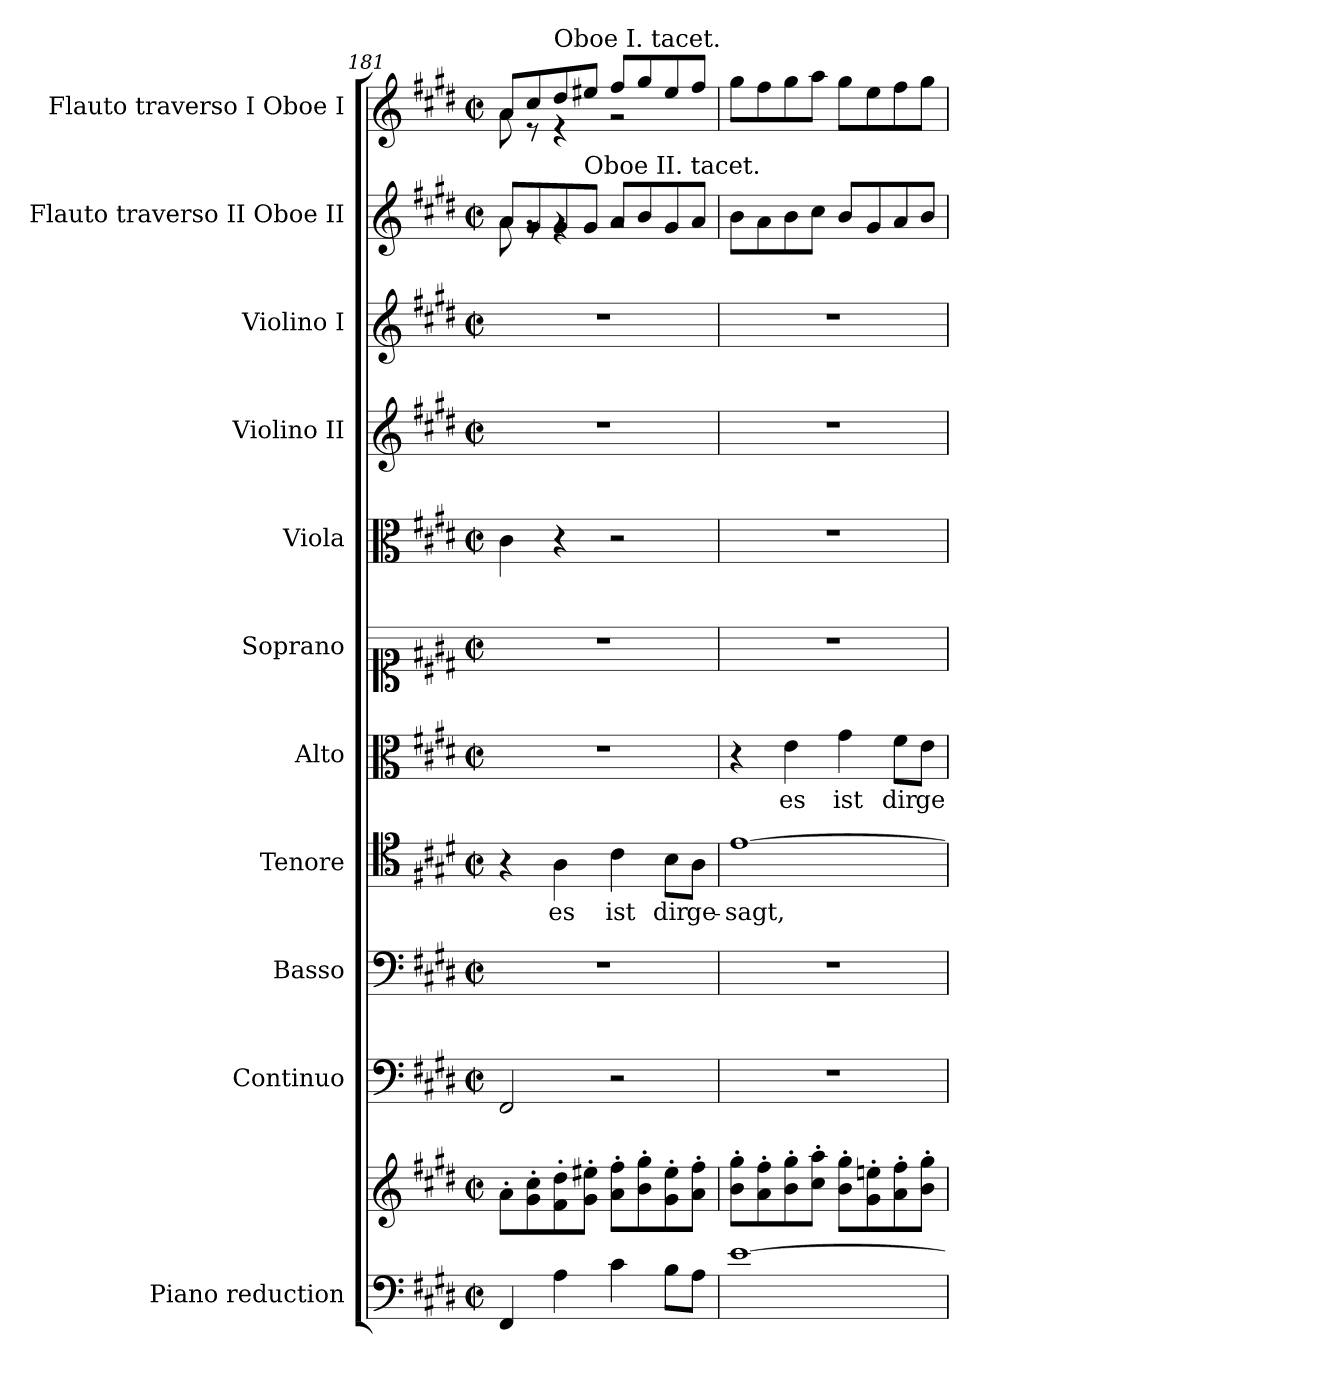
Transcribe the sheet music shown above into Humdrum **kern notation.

**kern	**kern	**kern	**kern	**kern	**text	**kern	**text	**kern	**kern	**kern	**kern	**kern	**kern
*part11	*part11	*part10	*part9	*part8	*part8	*part7	*part7	*part6	*part5	*part4	*part3	*part2	*part1
*staff12	*staff11	*staff10	*staff9	*staff8	*staff8	*staff7	*staff7	*staff6	*staff5	*staff4	*staff3	*staff2	*staff1
*I"Piano reduction	*	*I"Continuo	*I"Basso	*I"Tenore	*	*I"Alto	*	*I"Soprano	*I"Viola	*I"Violino II	*I"Violino I	*I"Flauto traverso II Oboe II	*I"Flauto traverso I Oboe I
*I'Pno	*	*	*	*	*	*	*	*	*	*	*	*I'Ob	*I'Ob
*clefF4	*clefG2	*clefF4	*clefF4	*clefC4	*	*clefC3	*	*clefC1	*clefC3	*clefG2	*clefG2	*clefG2	*clefG2
*k[f#c#g#d#]	*k[f#c#g#d#]	*k[f#c#g#d#]	*k[f#c#g#d#]	*k[f#c#g#d#]	*	*k[f#c#g#d#]	*	*k[f#c#g#d#]	*k[f#c#g#d#]	*k[f#c#g#d#]	*k[f#c#g#d#]	*k[f#c#g#d#]	*k[f#c#g#d#]
*M2/2	*M2/2	*M2/2	*M2/2	*M2/2	*	*M2/2	*	*M2/2	*M2/2	*M2/2	*M2/2	*M2/2	*M2/2
*met(c|)	*met(c|)	*met(c|)	*met(c|)	*met(c|)	*	*met(c|)	*	*met(c|)	*met(c|)	*met(c|)	*met(c|)	*met(c|)	*met(c|)
=181	=181	=181	=181	=181	=181	=181	=181	=181	=181	=181	=181	=181	=181
*	*	*	*	*	*	*	*	*	*	*	*	*^	*^
4FF#/	8a'\L	2FF#/	1r	4r	.	1r	.	1r	4c#\	1r	1r	8a/L	8a\	8a/L	8a\
.	8g#\' 8cc#\'	.	.	.	.	.	.	.	.	.	.	8g#/	8rg	8cc#/	8r
!	!	!	!	!	!	!	!	!	!	!	!	!	!	!LO:TX:a:t=Oboe I. tacet.	!
!	!	!	!	!	!LO:LY:b	!	!	!	!	!	!	!	!	!	!
4A\	8f#\' 8dd#\'	.	.	4A\	es	.	.	.	4r	.	.	8g#/	4rg	8dd#/	4r
!	!	!	!	!	!	!	!	!	!	!	!	!LO:TX:a:t=Oboe II. tacet.	!	!	!
.	8g#\' 8ee#X\'J	.	.	.	.	.	.	.	.	.	.	8g#/J	.	8ee#X/J	.
!	!	!	!	!	!LO:LY:b	!	!	!	!	!	!	!	!	!	!
4c#\	8a\' 8ff#\'L	2r	.	4c#\	ist	.	.	.	2r	.	.	8a/L	2rg	8ff#/L	2r
.	8b\' 8gg#\'	.	.	.	.	.	.	.	.	.	.	8b/	.	8gg#/	.
!	!	!	!	!	!LO:LY:b	!	!	!	!	!	!	!	!	!	!
8B\L	8g#\' 8ee#\'	.	.	8B\L	dir	.	.	.	.	.	.	8g#/	.	8ee#/	.
!	!	!	!	!	!LO:LY:b	!	!	!	!	!	!	!	!	!	!
8A\J	8a\' 8ff#\'J	.	.	8A\J	ge-	.	.	.	.	.	.	8a/J	.	8ff#/J	.
*	*	*	*	*	*	*	*	*	*	*	*	*v	*v	*	*
*	*	*	*	*	*	*	*	*	*	*	*	*	*v	*v
=182	=182	=182	=182	=182	=182	=182	=182	=182	=182	=182	=182	=182	=182
!	!	!	!	!	!LO:LY:b	!	!	!	!	!	!	!	!
[1e	8b\' 8gg#\'L	1r	1r	[1e	sagt,	4r	.	1r	1r	1r	1r	8b\L	8gg#\L
.	8a\' 8ff#\'	.	.	.	.	.	.	.	.	.	.	8a\	8ff#\
!	!	!	!	!	!	!	!LO:LY:b	!	!	!	!	!	!
.	8b\' 8gg#\'	.	.	.	.	4e\	es	.	.	.	.	8b\	8gg#\
.	8cc#\' 8aa\'J	.	.	.	.	.	.	.	.	.	.	8cc#\J	8aa\J
!	!	!	!	!	!	!	!LO:LY:b	!	!	!	!	!	!
.	8b\' 8gg#\'L	.	.	.	.	4g#\	ist	.	.	.	.	8b/L	8gg#\L
.	8g#\' 8een\'	.	.	.	.	.	.	.	.	.	.	8g#/	8ee\
!	!	!	!	!	!	!	!LO:LY:b	!	!	!	!	!	!
.	8a\' 8ff#\'	.	.	.	.	8f#\L	dir	.	.	.	.	8a/	8ff#\
!	!	!	!	!	!	!	!LO:LY:b	!	!	!	!	!	!
.	8b\' 8gg#\'J	.	.	.	.	8e\J	ge-	.	.	.	.	8b/J	8gg#\J
=	=	=	=	=	=	=	=	=	=	=	=	=	=
*-	*-	*-	*-	*-	*-	*-	*-	*-	*-	*-	*-	*-	*-
